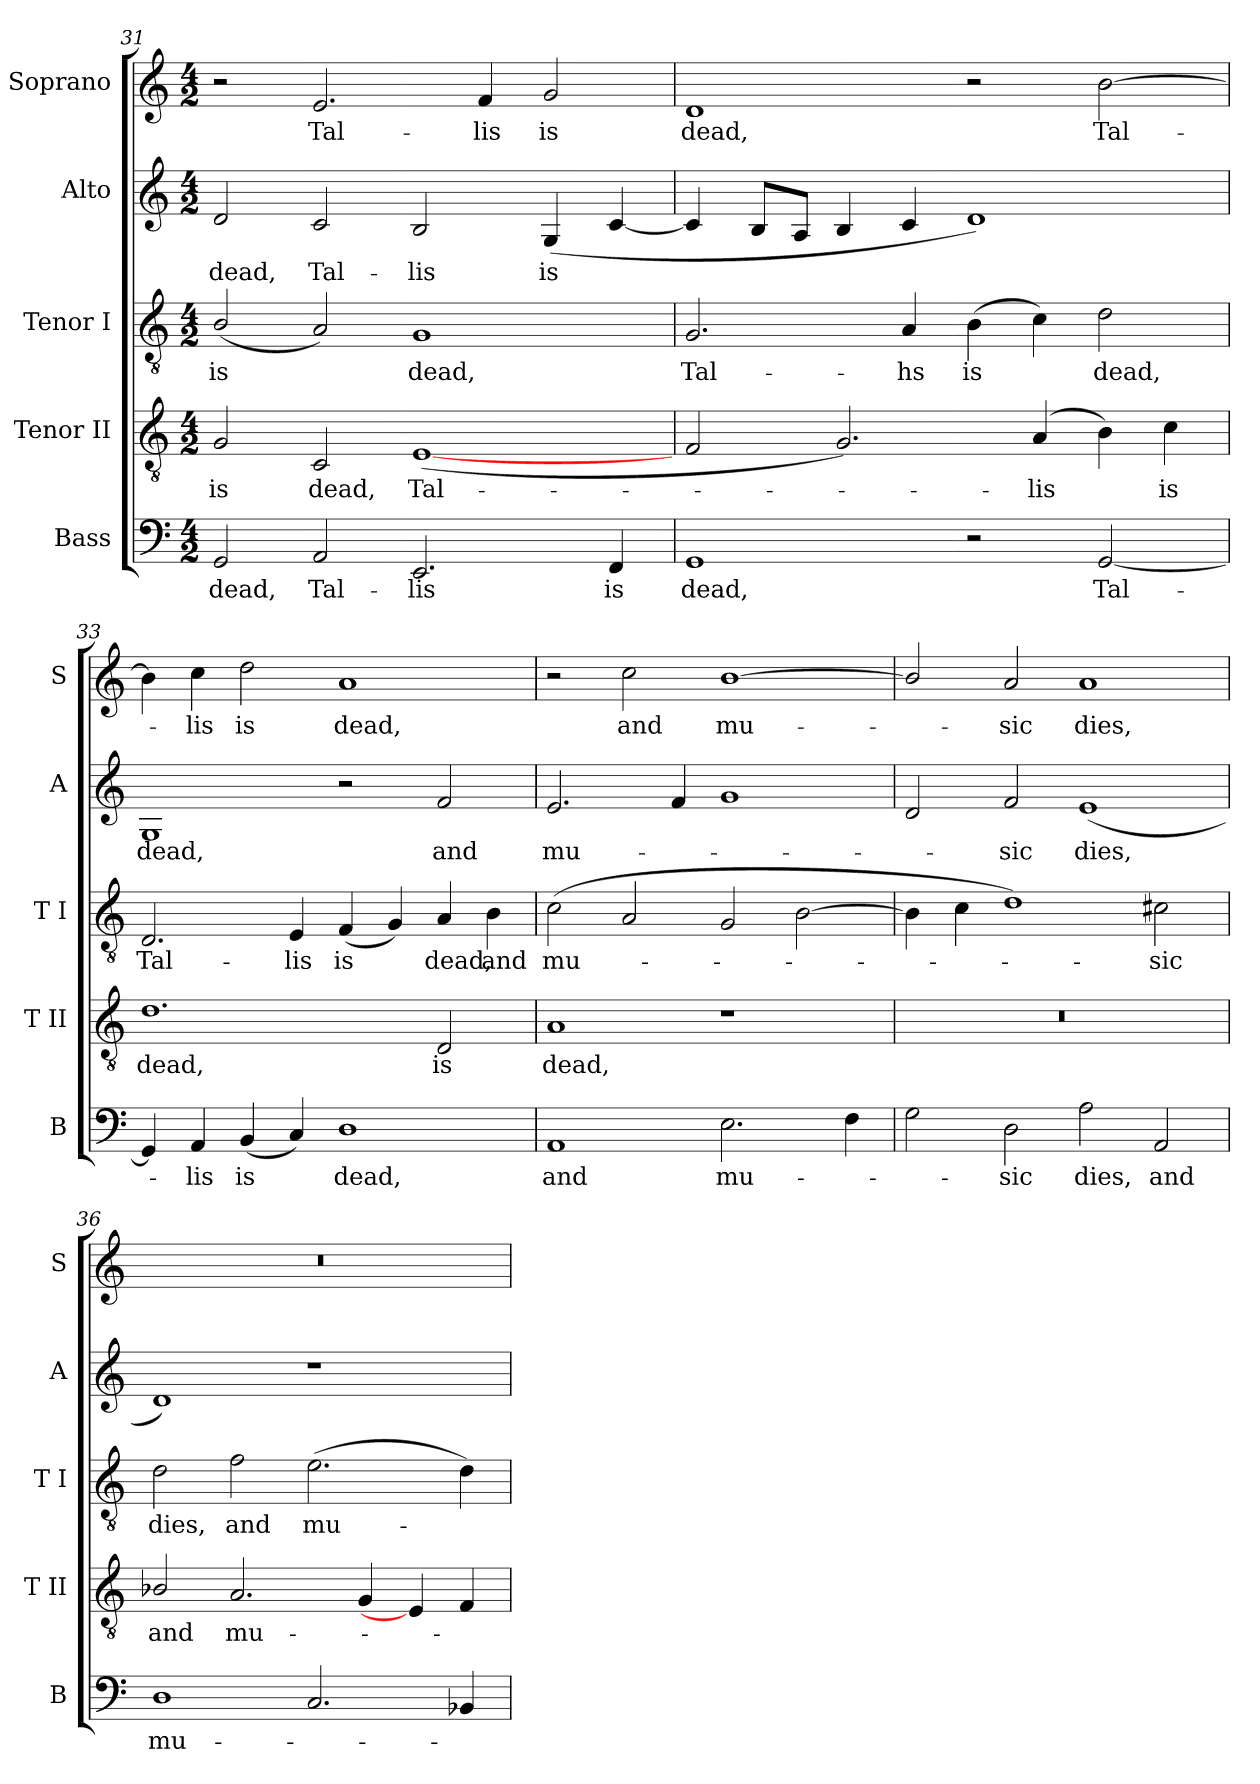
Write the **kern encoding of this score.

**kern	**text	**kern	**text	**kern	**text	**kern	**text	**kern	**text
*part5	*part5	*part4	*part4	*part3	*part3	*part2	*part2	*part1	*part1
*staff5	*staff5	*staff4	*staff4	*staff3	*staff3	*staff2	*staff2	*staff1	*staff1
*I"Bass	*	*I"Tenor II	*	*I"Tenor I	*	*I"Alto	*	*I"Soprano	*
*I'B	*	*I'T II	*	*I'T I	*	*I'A	*	*I'S	*
!!LO:PB:g=z
*clefF4	*	*clefGv2	*	*clefGv2	*	*clefG2	*	*clefG2	*
*k[]	*	*k[]	*	*k[]	*	*k[]	*	*k[]	*
*M4/2	*	*M4/2	*	*M4/2	*	*M4/2	*	*M4/2	*
=31	=31	=31	=31	=31	=31	=31	=31	=31	=31
!	!LO:LY:b	!	!LO:LY:b	!	!LO:LY:b	!	!LO:LY:b	!	!
2GG/	dead,	2G/	is	(<2B/	is	2d/	dead,	2r	.
!	!LO:LY:b	!	!LO:LY:b	!	!	!	!LO:LY:b	!	!LO:LY:b
2AA/	Tal-	2C/	dead,	2A/)	.	2c/	Tal-	2.e/	Tal-
!	!LO:LY:b	!	!LO:LY:b	!	!LO:LY:b	!	!LO:LY:b	!	!
2.EE/	-lis	(<[1E	Tal-	1G	dead,	2B/	-lis	.	.
!	!	!	!	!	!	!	!	!	!LO:LY:b
.	.	.	.	.	.	.	.	4f/	-lis
!	!	!	!	!	!	!	!LO:LY:b	!	!LO:LY:b
.	.	.	.	.	.	(<4G/	is	2g/	is
!	!LO:LY:b	!	!	!	!	!	!	!	!
4FF/	is	.	.	.	.	[4c/	.	.	.
=32	=32	=32	=32	=32	=32	=32	=32	=32	=32
!	!LO:LY:b	!	!	!	!LO:LY:b	!	!	!	!LO:LY:b
1GG	dead,	2F/	.	2.G/	Tal-	4c/]	.	1d	dead,
.	.	.	.	.	.	8B/L	.	.	.
.	.	.	.	.	.	8A/J	.	.	.
.	.	2.G/)	.	.	.	4B/	.	.	.
!	!	!	!	!	!LO:LY:b	!	!	!	!
.	.	.	.	4A/	-hs	4c/	.	.	.
!	!	!	!	!	!LO:LY:b	!	!	!	!
2r	.	.	.	(>4B\	is	1d)	.	2r	.
!	!	!	!LO:LY:b	!	!	!	!	!	!
.	.	(<4A/	lis	4c\)	.	.	.	.	.
!	!LO:LY:b	!	!	!	!LO:LY:b	!	!	!	!LO:LY:b
[2GG/	Tal-	4B\)	.	2d\	dead,	.	.	[2b\	Tal-
!	!	!	!LO:LY:b	!	!	!	!	!	!
.	.	4c\	is	.	.	.	.	.	.
=33	=33	=33	=33	=33	=33	=33	=33	=33	=33
!	!	!	!LO:LY:b	!	!LO:LY:b	!	!LO:LY:b	!	!
4GG/]	.	1.d	dead,	2.D/	Tal-	1G	dead,	4b\]	.
!	!LO:LY:b	!	!	!	!	!	!	!	!LO:LY:b
4AA/	lis	.	.	.	.	.	.	4cc\	lis
!	!LO:LY:b	!	!	!	!	!	!	!	!LO:LY:b
(<4BB/	is	.	.	.	.	.	.	2dd\	is
!	!	!	!	!	!LO:LY:b	!	!	!	!
4C/)	.	.	.	4E/	-lis	.	.	.	.
!	!LO:LY:b	!	!	!	!LO:LY:b	!	!	!	!LO:LY:b
1D	dead,	.	.	(<4F/	is	2r	.	1a	dead,
.	.	.	.	4G/)	.	.	.	.	.
!	!	!	!LO:LY:b	!	!LO:LY:b	!	!LO:LY:b	!	!
.	.	2D/	is	4A/	dead,	2f/	and	.	.
!	!	!	!	!	!LO:LY:b	!	!	!	!
.	.	.	.	4B\	and	.	.	.	.
=34	=34	=34	=34	=34	=34	=34	=34	=34	=34
!	!LO:LY:b	!	!LO:LY:b	!	!LO:LY:b	!	!LO:LY:b	!	!
1AA	and	1A	dead,	(>2c\	mu-	2.e/	mu-	2r	.
!	!	!	!	!	!	!	!	!	!LO:LY:b
.	.	.	.	2A/	.	.	.	2cc\	and
.	.	.	.	.	.	4f/	.	.	.
!	!LO:LY:b	!	!	!	!	!	!	!	!LO:LY:b
2.E\	mu-	1r	.	2G/	.	1g	.	[1b	mu-
.	.	.	.	[2B\	.	.	.	.	.
4F\	.	.	.	.	.	.	.	.	.
!!LO:LB:g=z
=35	=35	=35	=35	=35	=35	=35	=35	=35	=35
2G\	.	0r	.	4B\]	.	2d/	.	2b/]	.
.	.	.	.	4c\	.	.	.	.	.
!	!LO:LY:b	!	!	!	!	!	!LO:LY:b	!	!LO:LY:b
2D\	sic	.	.	1d)	.	2f/	sic	2a/	sic
!	!LO:LY:b	!	!	!	!	!	!LO:LY:b	!	!LO:LY:b
2A\	dies,	.	.	.	.	(<1e	dies,	1a	dies,
!	!LO:LY:b	!	!	!	!LO:LY:b	!	!	!	!
2AA/	and	.	.	2c#X\	sic	.	.	.	.
=36	=36	=36	=36	=36	=36	=36	=36	=36	=36
!	!LO:LY:b	!	!LO:LY:b	!	!LO:LY:b	!	!	!	!
1D	mu-	2B-X/	and	2d\	dies,	1d)	.	0r	.
!	!	!	!LO:LY:b	!	!LO:LY:b	!	!	!	!
.	.	2.A/	mu-	2f\	and	.	.	.	.
!	!	!	!	!	!LO:LY:b	!	!	!	!
2.C/	.	.	.	(>2.e\	mu-	1r	.	.	.
.	.	4G/	.	.	.	.	.	.	.
.	.	4E/]	.	.	.	.	.	.	.
4BB-X/	.	4F/	.	4d\)	.	.	.	.	.
=	=	=	=	=	=	=	=	=	=
*-	*-	*-	*-	*-	*-	*-	*-	*-	*-
